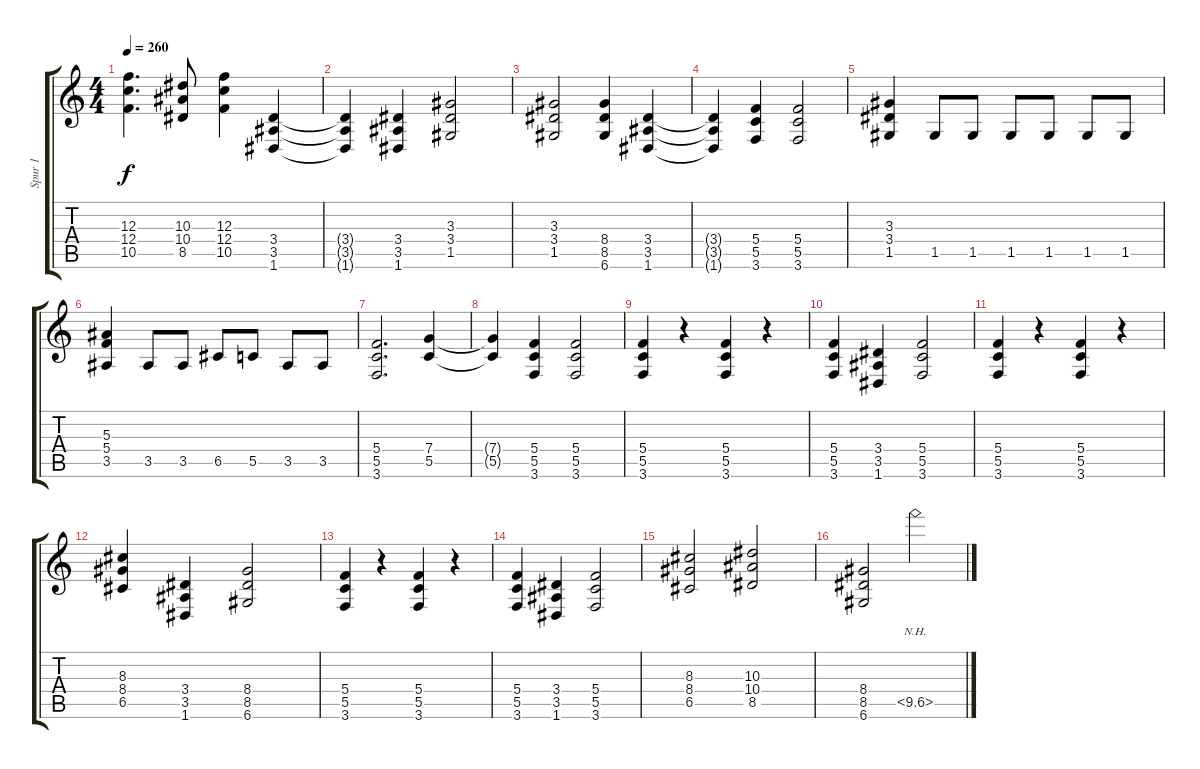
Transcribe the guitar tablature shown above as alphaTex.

\track ("Spur 1" "Spur 1") {instrument distortionguitar}
\staff {score tabs}
\tuning (D4 A3 F3 C3 G2 D2) {hide}
\ts (4 4)
\tempo 260
\clef g2
\ks c
(12.3 12.4 10.5).4{d dy f} (10.3 10.4 8.5).8 (12.3 12.4 10.5).4 (3.4 3.5 1.6).4 |
(3.4{t} 3.5{t} 1.6{t}).4 (3.4 3.5 1.6).4 (3.3 3.4 1.5).2 |
(3.3 3.4 1.5).2 (8.4 8.5 6.6).4 (3.4 3.5 1.6).4 |
(3.4{t} 3.5{t} 1.6{t}).4 (5.4 5.5 3.6).4 (5.4 5.5 3.6).2 |
(3.3 3.4 1.5).4 1.5.8 1.5.8 1.5.8 1.5.8 1.5.8 1.5.8 |
(5.3 5.4 3.5).4 3.5.8 3.5.8 6.5.8 5.5.8 3.5.8 3.5.8 |
(5.4 5.5 3.6).2{d} (7.4 5.5).4 |
(7.4{t} 5.5{t}).4 (5.4 5.5 3.6).4 (5.4 5.5 3.6).2 |
(5.4 5.5 3.6).4 r.4 (5.4 5.5 3.6).4 r.4 |
(5.4 5.5 3.6).4 (3.4 3.5 1.6).4 (5.4 5.5 3.6).2 |
(5.4 5.5 3.6).4 r.4 (5.4 5.5 3.6).4 r.4 |
(8.3 8.4 6.5).4 (3.4 3.5 1.6).4 (8.4 8.5 6.6).2 |
(5.4 5.5 3.6).4 r.4 (5.4 5.5 3.6).4 r.4 |
(5.4 5.5 3.6).4 (3.4 3.5 1.6).4 (5.4 5.5 3.6).2 |
(8.3 8.4 6.5).2 (10.3 10.4 8.5).2 |
(8.4 8.5 6.6).2 10.5{nh}.2
